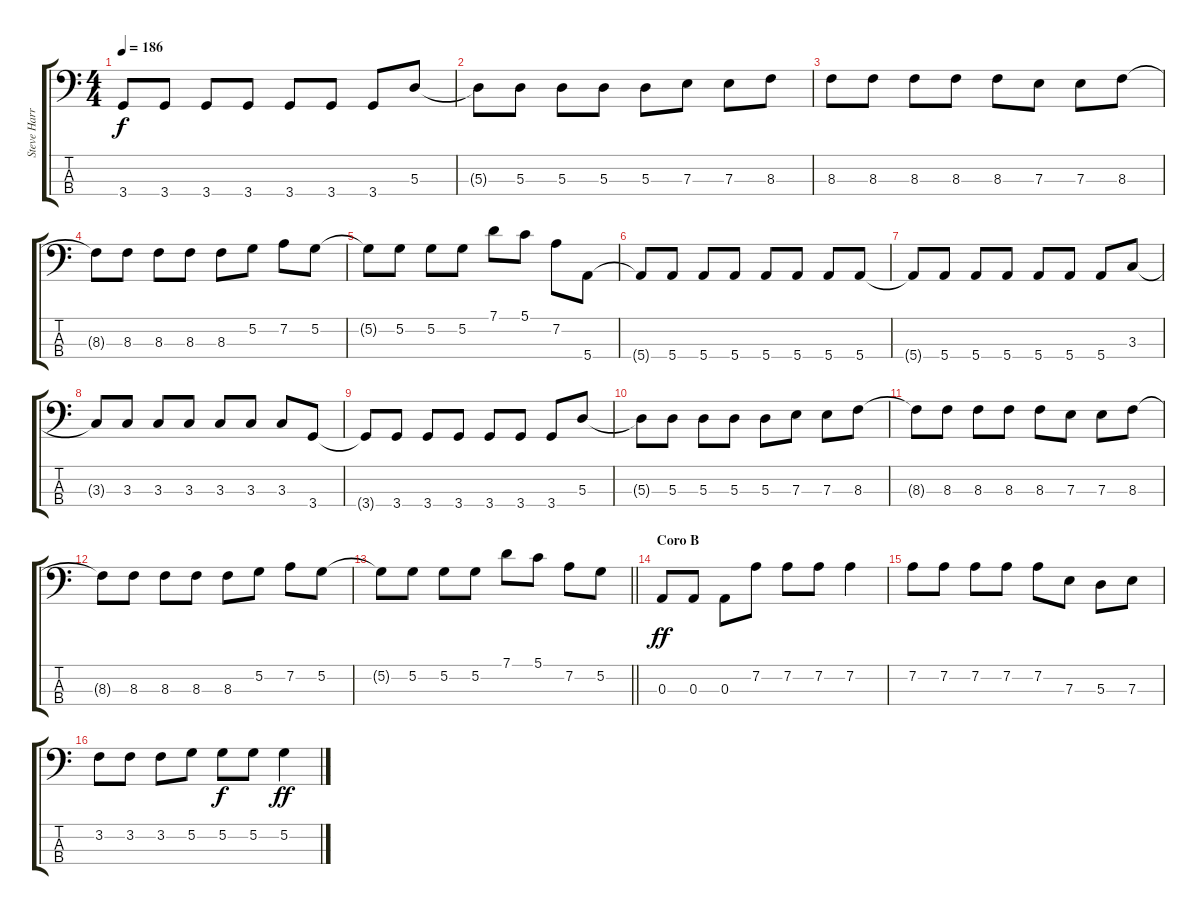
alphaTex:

\track ("Steve Harris" "Steve Harr") {instrument electricbassfinger}
\staff {score tabs}
\tuning (G2 D2 A1 E1) {hide}
\ts (4 4)
\tempo 186
\clef f4
\ks c
3.4{t}.8{dy f} 3.4.8 3.4.8 3.4.8 3.4.8 3.4.8 3.4.8 5.3.8 |
5.3{t}.8 5.3.8 5.3.8 5.3.8 5.3.8 7.3.8 7.3.8 8.3.8 |
8.3.8 8.3.8 8.3.8 8.3.8 8.3.8 7.3.8 7.3.8 8.3.8 |
8.3{t}.8 8.3.8 8.3.8 8.3.8 8.3.8 5.2.8 7.2.8 5.2.8 |
5.2{t}.8 5.2.8 5.2.8 5.2.8 7.1.8 5.1.8 7.2.8 5.4.8 |
5.4{t}.8 5.4.8 5.4.8 5.4.8 5.4.8 5.4.8 5.4.8 5.4.8 |
5.4{t}.8 5.4.8 5.4.8 5.4.8 5.4.8 5.4.8 5.4.8 3.3.8 |
3.3{t}.8 3.3.8 3.3.8 3.3.8 3.3.8 3.3.8 3.3.8 3.4.8 |
3.4{t}.8 3.4.8 3.4.8 3.4.8 3.4.8 3.4.8 3.4.8 5.3.8 |
5.3{t}.8 5.3.8 5.3.8 5.3.8 5.3.8 7.3.8 7.3.8 8.3.8 |
8.3{t}.8 8.3.8 8.3.8 8.3.8 8.3.8 7.3.8 7.3.8 8.3.8 |
8.3{t}.8 8.3.8 8.3.8 8.3.8 8.3.8 5.2.8 7.2.8 5.2.8 |
\barLineRight lightlight
5.2{t}.8 5.2.8 5.2.8 5.2.8 7.1.8 5.1.8 7.2.8 5.2.8 |
\section ("" "Coro B")
0.3.8{dy ff} 0.3.8 0.3.8 7.2.8 7.2.8 7.2.8 7.2.4 |
7.2.8 7.2.8 7.2.8 7.2.8 7.2.8 7.3.8 5.3.8 7.3.8 |
3.2.8 3.2.8 3.2.8 5.2.8 5.2.8{dy f} 5.2.8 5.2.4{dy ff}
